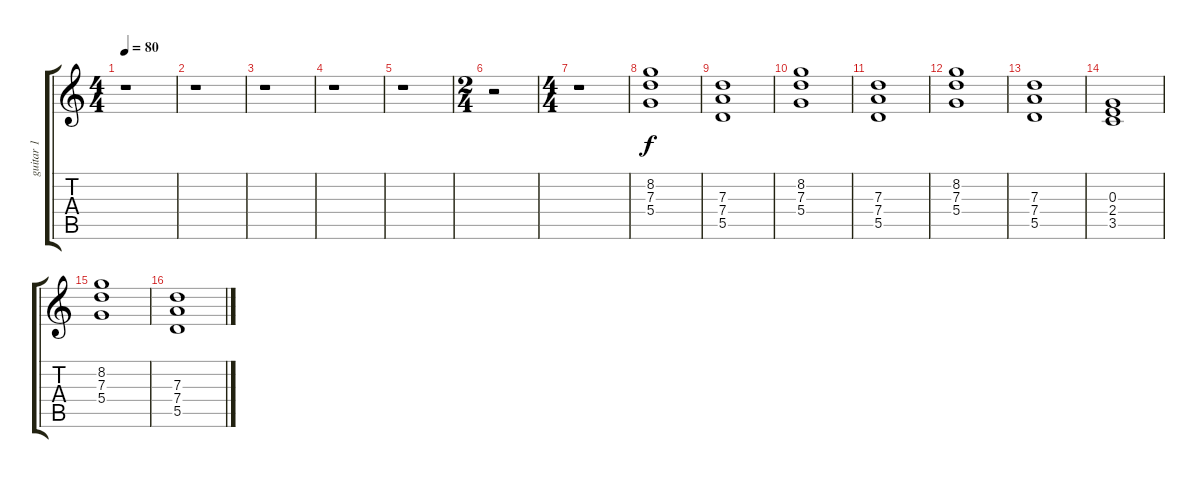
\track ("guitar 1" "guitar 1") {instrument overdrivenguitar}
\staff {score tabs}
\tuning (E4 B3 G3 D3 A2 D2) {hide}
\ts (4 4)
\tempo 80
\clef g2
\ks c
r.1{dy f} |
r.1 |
r.1 |
r.1 |
r.1 |
\ts (2 4)
r.2 |
\ts (4 4)
r.1 |
(8.2 7.3 5.4).1 |
(7.3 7.4 5.5).1 |
(8.2 7.3 5.4).1 |
(7.3 7.4 5.5).1 |
(8.2 7.3 5.4).1 |
(7.3 7.4 5.5).1 |
(0.3 2.4 3.5).1 |
(8.2 7.3 5.4).1 |
(7.3 7.4 5.5).1
